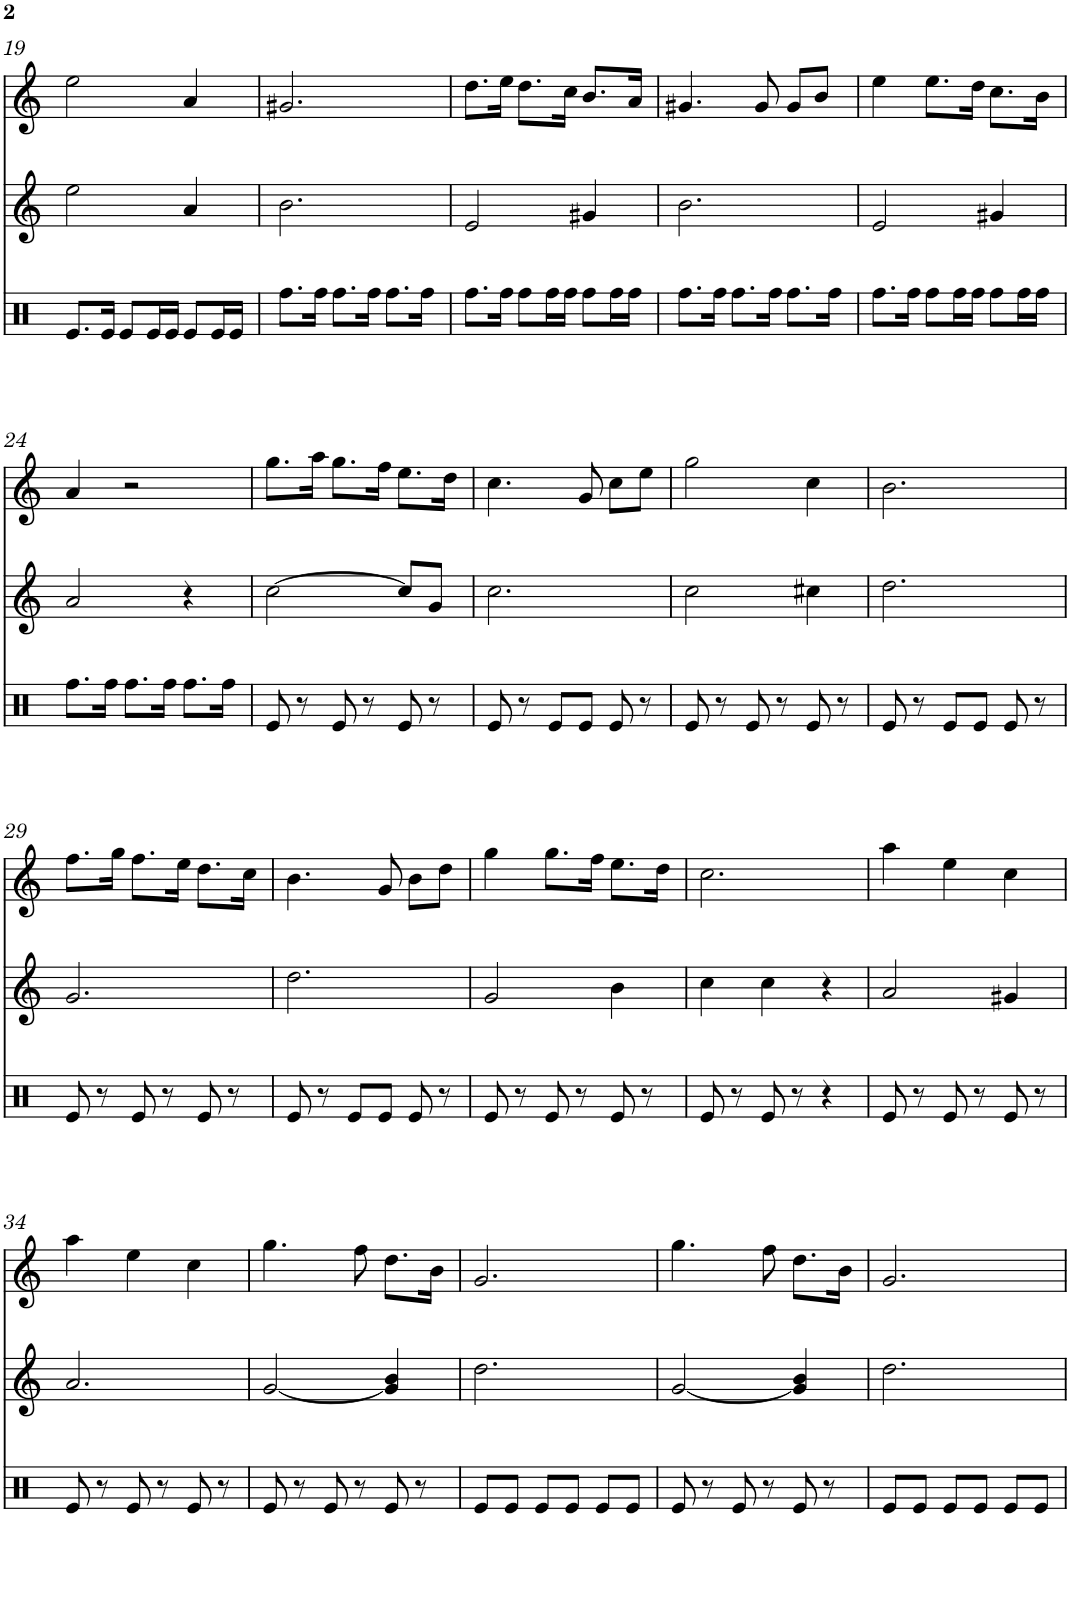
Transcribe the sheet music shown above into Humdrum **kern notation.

**kern	**kern	**kern
*part3	*part2	*part1
*staff3	*staff2	*staff1
*I"Timbal	*I"Gralla 2	*I"Gralla 1
!!LO:PB:g=z
*clefX	*clefG2	*clefG2
*k[]	*k[]	*k[]
*M3/4	*M3/4	*M3/4
=19	=19	=19
8.e/L	2ee\	2ee\
16e/Jk	.	.
8e/L	.	.
16e/L	.	.
16e/JJ	.	.
8e/L	4a/	4a/
16e/L	.	.
16e/JJ	.	.
=20	=20	=20
8.ff\L	2.b\	2.g#X/
16ff\Jk	.	.
8.ff\L	.	.
16ff\Jk	.	.
8.ff\L	.	.
16ff\Jk	.	.
=21	=21	=21
8.ff\L	2e/	8.dd\L
16ff\Jk	.	16ee\Jk
8ff\L	.	8.dd\L
16ff\L	.	.
16ff\JJ	.	16cc\Jk
8ff\L	4g#X/	8.b/L
16ff\L	.	.
16ff\JJ	.	16a/Jk
=22	=22	=22
8.ff\L	2.b\	4.g#X/
16ff\Jk	.	.
8.ff\L	.	.
.	.	8g#/
16ff\Jk	.	.
8.ff\L	.	8g#/L
.	.	8b/J
16ff\Jk	.	.
=23	=23	=23
8.ff\L	2e/	4ee\
16ff\Jk	.	.
8ff\L	.	8.ee\L
16ff\L	.	.
16ff\JJ	.	16dd\Jk
8ff\L	4g#X/	8.cc\L
16ff\L	.	.
16ff\JJ	.	16b\Jk
!!LO:LB:g=z
=24	=24	=24
8.ff\L	2a/	4a/
16ff\Jk	.	.
8.ff\L	.	2r
16ff\Jk	.	.
8.ff\L	4r	.
16ff\Jk	.	.
=25	=25	=25
8e/	[2cc\	8.gg\L
8r	.	.
.	.	16aa\Jk
8e/	.	8.gg\L
8r	.	.
.	.	16ff\Jk
8e/	8cc/L]	8.ee\L
8r	8g/J	.
.	.	16dd\Jk
=26	=26	=26
8e/	2.cc\	4.cc\
8r	.	.
8e/L	.	.
8e/J	.	8g/
8e/	.	8cc\L
8r	.	8ee\J
=27	=27	=27
8e/	2cc\	2gg\
8r	.	.
8e/	.	.
8r	.	.
8e/	4cc#X\	4cc\
8r	.	.
=28	=28	=28
8e/	2.dd\	2.b\
8r	.	.
8e/L	.	.
8e/J	.	.
8e/	.	.
8r	.	.
!!LO:LB:g=z
=29	=29	=29
8e/	2.g/	8.ff\L
8r	.	.
.	.	16gg\Jk
8e/	.	8.ff\L
8r	.	.
.	.	16ee\Jk
8e/	.	8.dd\L
8r	.	.
.	.	16cc\Jk
=30	=30	=30
8e/	2.dd\	4.b\
8r	.	.
8e/L	.	.
8e/J	.	8g/
8e/	.	8b\L
8r	.	8dd\J
=31	=31	=31
8e/	2g/	4gg\
8r	.	.
8e/	.	8.gg\L
8r	.	.
.	.	16ff\Jk
8e/	4b\	8.ee\L
8r	.	.
.	.	16dd\Jk
=32	=32	=32
8e/	4cc\	2.cc\
8r	.	.
8e/	4cc\	.
8r	.	.
4r	4r	.
=33	=33	=33
8e/	2a/	4aa\
8r	.	.
8e/	.	4ee\
8r	.	.
8e/	4g#X/	4cc\
8r	.	.
!!LO:LB:g=z
=34	=34	=34
8e/	2.a/	4aa\
8r	.	.
8e/	.	4ee\
8r	.	.
8e/	.	4cc\
8r	.	.
=35	=35	=35
8e/	[2g/	4.gg\
8r	.	.
8e/	.	.
8r	.	8ff\
8e/	4g/] 4b/	8.dd\L
8r	.	.
.	.	16b\Jk
=36	=36	=36
8e/L	2.dd\	2.g/
8e/J	.	.
8e/L	.	.
8e/J	.	.
8e/L	.	.
8e/J	.	.
=37	=37	=37
8e/	[2g/	4.gg\
8r	.	.
8e/	.	.
8r	.	8ff\
8e/	4g/] 4b/	8.dd\L
8r	.	.
.	.	16b\Jk
=38	=38	=38
8e/L	2.dd\	2.g/
8e/J	.	.
8e/L	.	.
8e/J	.	.
8e/L	.	.
8e/J	.	.
=	=	=
*-	*-	*-
